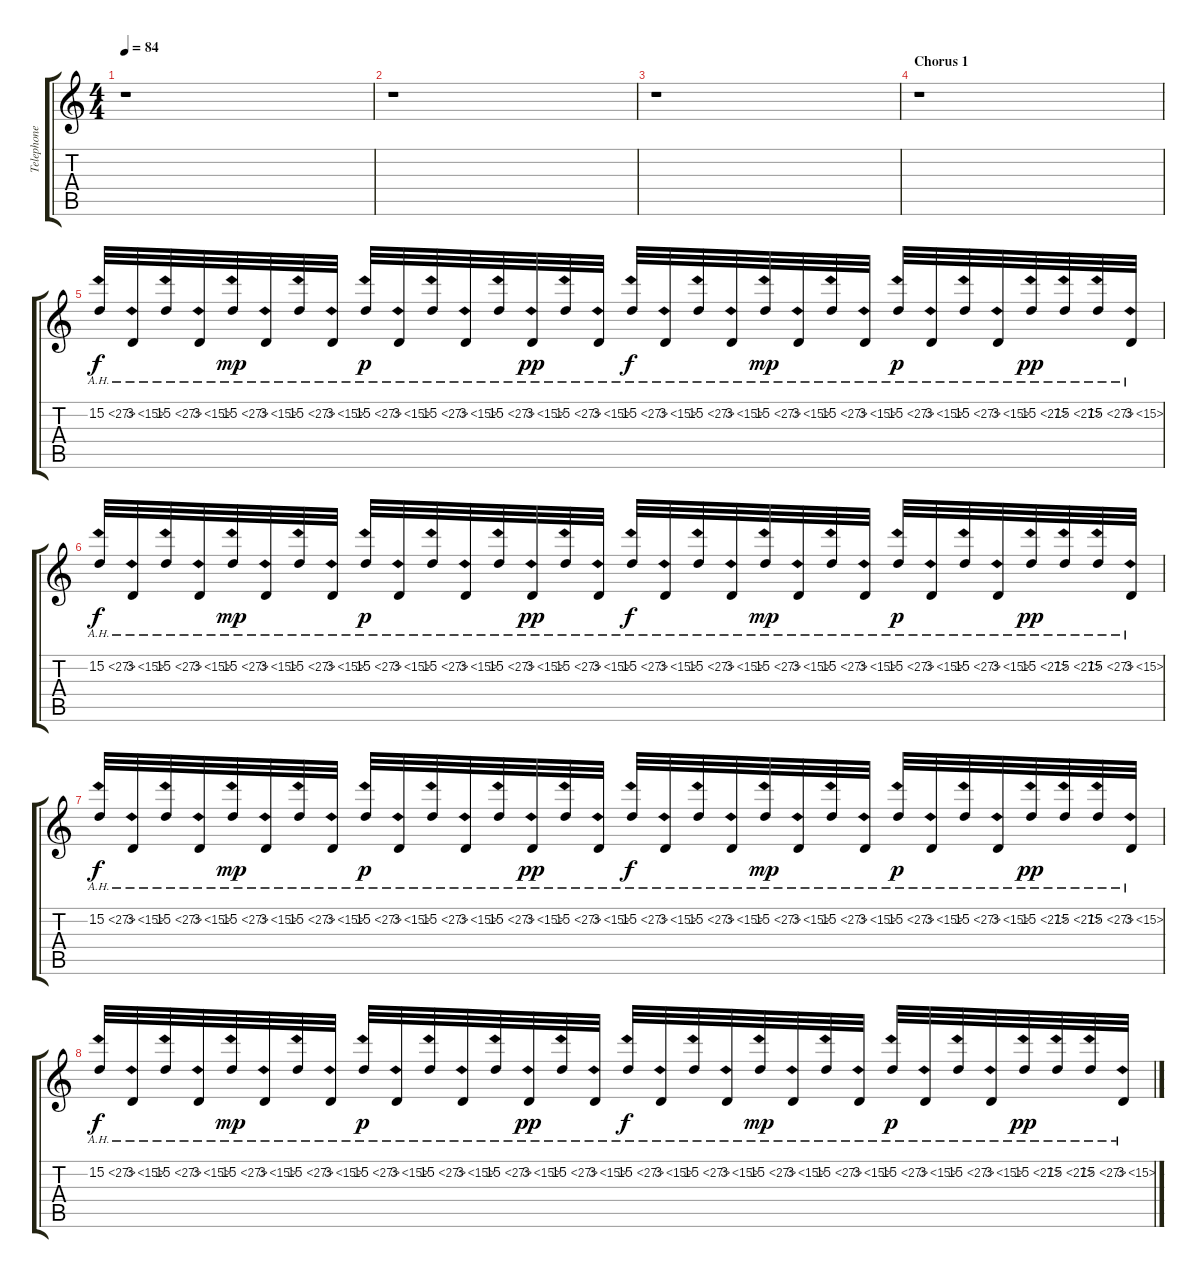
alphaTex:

\track ("Telephone effects" "Telephone ") {instrument viola}
\staff {score tabs}
\tuning (E4 B3 G3 D3 A2 E2) {hide}
\ts (4 4)
\tempo 84
\clef g2
\ks c
r.1{dy f} |
r.1 |
r.1 |
\section ("" "Chorus 1")
r.1 |
15.2{ah 12}.32 3.2{ah 12}.32 15.2{ah 12}.32 3.2{ah 12}.32 15.2{ah 12}.32{dy mp} 3.2{ah 12}.32 15.2{ah 12}.32 3.2{ah 12}.32 15.2{ah 12}.32{dy p} 3.2{ah 12}.32 15.2{ah 12}.32 3.2{ah 12}.32 15.2{ah 12}.32 3.2{ah 12}.32{dy pp} 15.2{ah 12}.32 3.2{ah 12}.32 15.2{ah 12}.32{dy f} 3.2{ah 12}.32 15.2{ah 12}.32 3.2{ah 12}.32 15.2{ah 12}.32{dy mp} 3.2{ah 12}.32 15.2{ah 12}.32 3.2{ah 12}.32 15.2{ah 12}.32{dy p} 3.2{ah 12}.32 15.2{ah 12}.32 3.2{ah 12}.32 15.2{ah 12}.32{dy pp} 15.2{ah 12}.32 15.2{ah 12}.32 3.2{ah 12}.32 |
15.2{ah 12}.32{dy f} 3.2{ah 12}.32 15.2{ah 12}.32 3.2{ah 12}.32 15.2{ah 12}.32{dy mp} 3.2{ah 12}.32 15.2{ah 12}.32 3.2{ah 12}.32 15.2{ah 12}.32{dy p} 3.2{ah 12}.32 15.2{ah 12}.32 3.2{ah 12}.32 15.2{ah 12}.32 3.2{ah 12}.32{dy pp} 15.2{ah 12}.32 3.2{ah 12}.32 15.2{ah 12}.32{dy f} 3.2{ah 12}.32 15.2{ah 12}.32 3.2{ah 12}.32 15.2{ah 12}.32{dy mp} 3.2{ah 12}.32 15.2{ah 12}.32 3.2{ah 12}.32 15.2{ah 12}.32{dy p} 3.2{ah 12}.32 15.2{ah 12}.32 3.2{ah 12}.32 15.2{ah 12}.32{dy pp} 15.2{ah 12}.32 15.2{ah 12}.32 3.2{ah 12}.32 |
15.2{ah 12}.32{dy f} 3.2{ah 12}.32 15.2{ah 12}.32 3.2{ah 12}.32 15.2{ah 12}.32{dy mp} 3.2{ah 12}.32 15.2{ah 12}.32 3.2{ah 12}.32 15.2{ah 12}.32{dy p} 3.2{ah 12}.32 15.2{ah 12}.32 3.2{ah 12}.32 15.2{ah 12}.32 3.2{ah 12}.32{dy pp} 15.2{ah 12}.32 3.2{ah 12}.32 15.2{ah 12}.32{dy f} 3.2{ah 12}.32 15.2{ah 12}.32 3.2{ah 12}.32 15.2{ah 12}.32{dy mp} 3.2{ah 12}.32 15.2{ah 12}.32 3.2{ah 12}.32 15.2{ah 12}.32{dy p} 3.2{ah 12}.32 15.2{ah 12}.32 3.2{ah 12}.32 15.2{ah 12}.32{dy pp} 15.2{ah 12}.32 15.2{ah 12}.32 3.2{ah 12}.32 |
15.2{ah 12}.32{dy f} 3.2{ah 12}.32 15.2{ah 12}.32 3.2{ah 12}.32 15.2{ah 12}.32{dy mp} 3.2{ah 12}.32 15.2{ah 12}.32 3.2{ah 12}.32 15.2{ah 12}.32{dy p} 3.2{ah 12}.32 15.2{ah 12}.32 3.2{ah 12}.32 15.2{ah 12}.32 3.2{ah 12}.32{dy pp} 15.2{ah 12}.32 3.2{ah 12}.32 15.2{ah 12}.32{dy f} 3.2{ah 12}.32 15.2{ah 12}.32 3.2{ah 12}.32 15.2{ah 12}.32{dy mp} 3.2{ah 12}.32 15.2{ah 12}.32 3.2{ah 12}.32 15.2{ah 12}.32{dy p} 3.2{ah 12}.32 15.2{ah 12}.32 3.2{ah 12}.32 15.2{ah 12}.32{dy pp} 15.2{ah 12}.32 15.2{ah 12}.32 3.2{ah 12}.32
